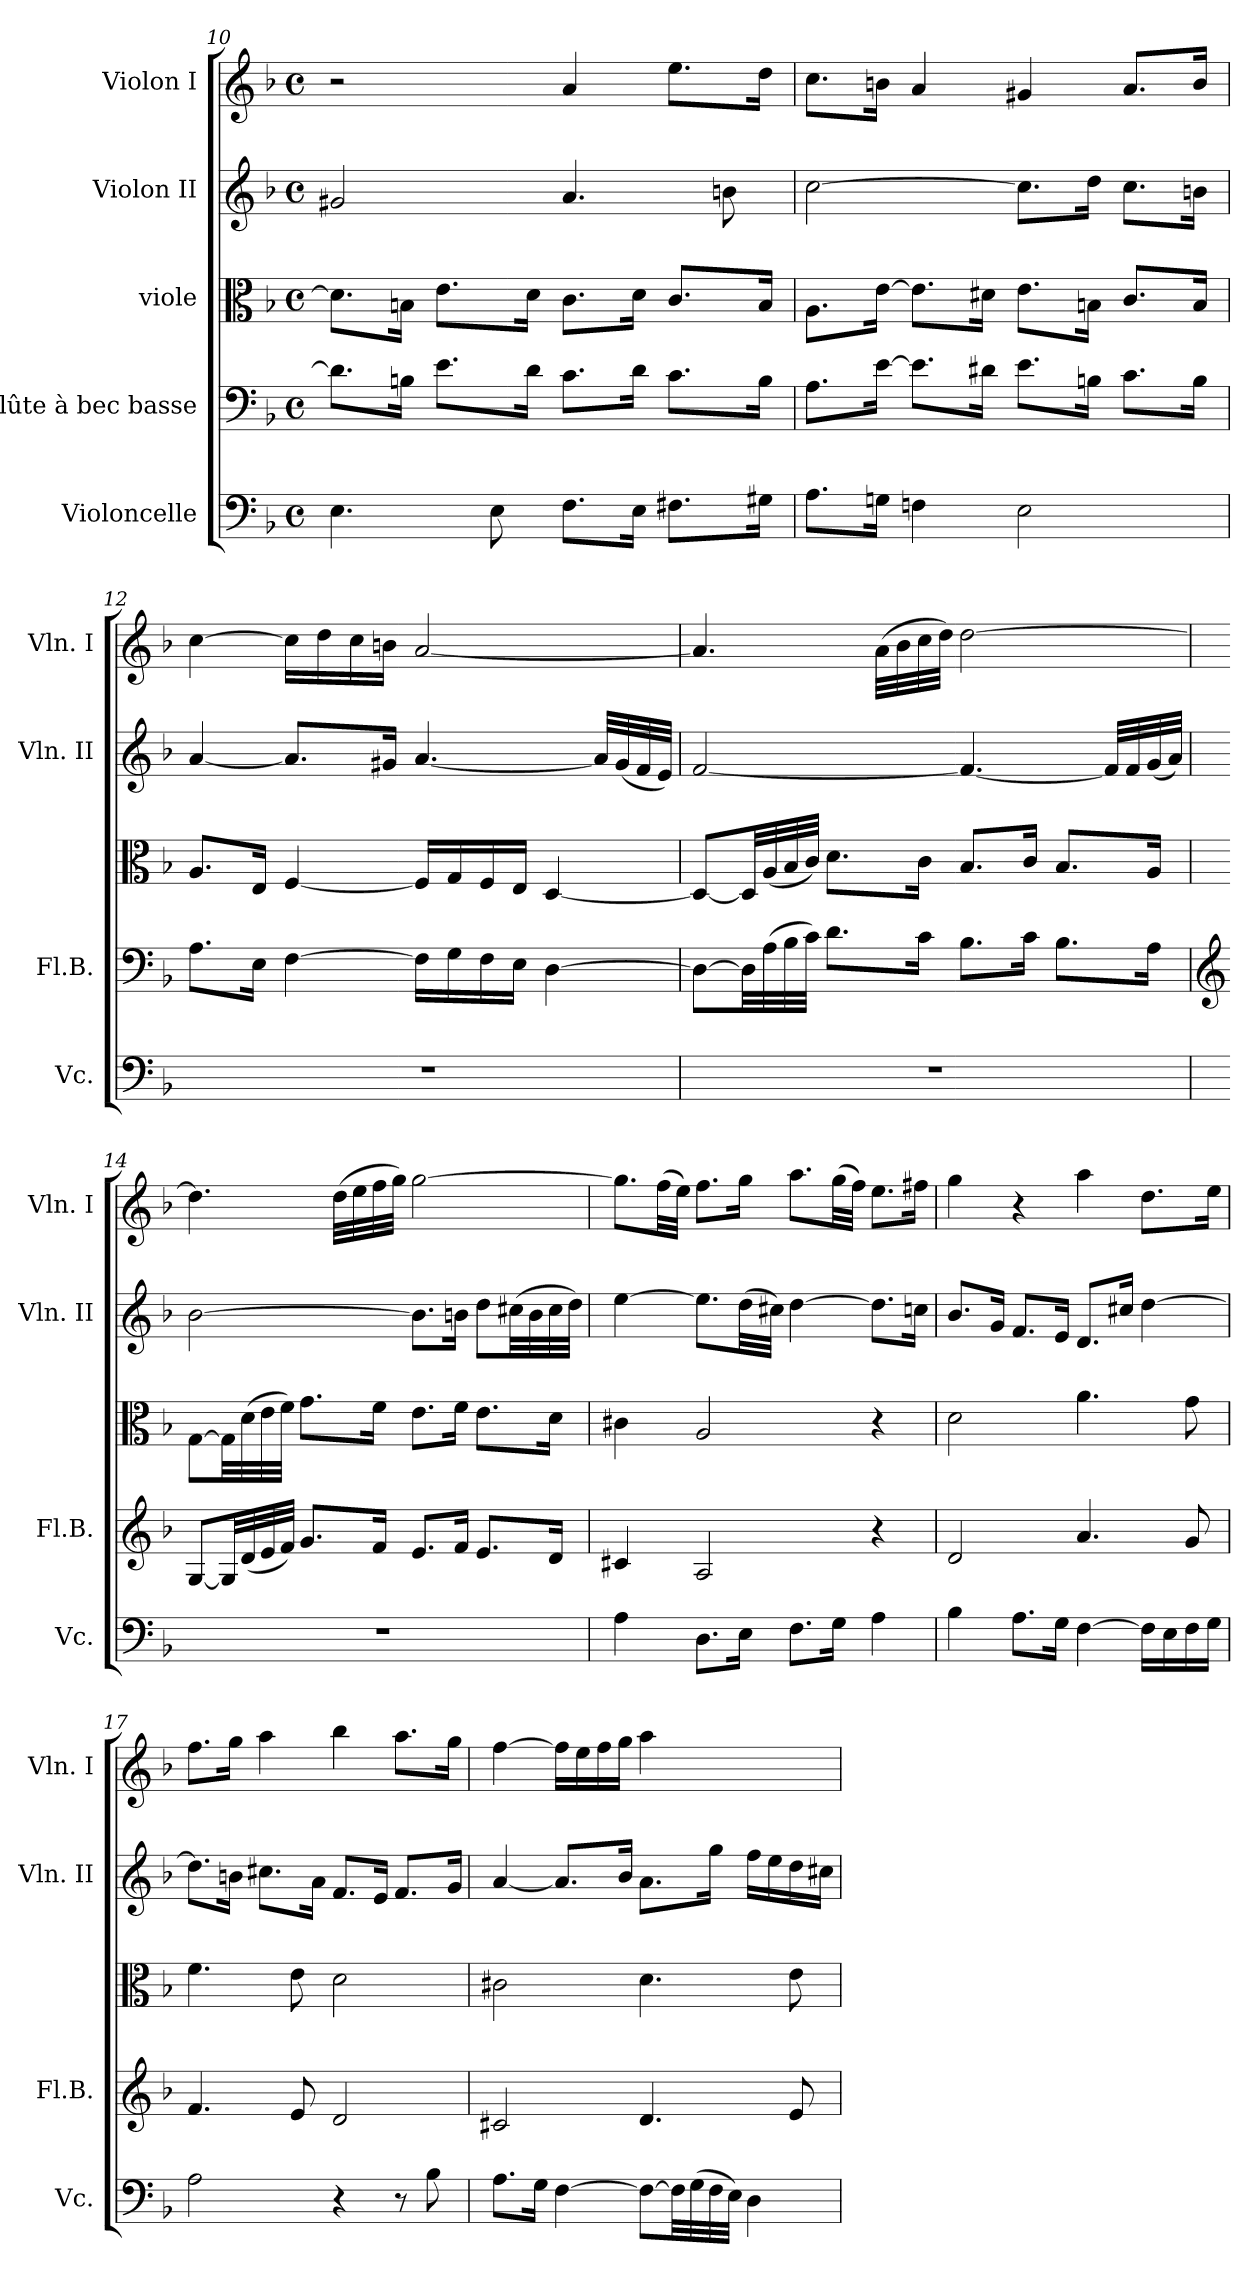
**kern	**kern	**kern	**kern	**kern
*part5	*part4	*part3	*part2	*part1
*staff5	*staff4	*staff3	*staff2	*staff1
*I"Violoncelle	*I"Flûte à bec basse	*I"viole	*I"Violon II	*I"Violon I
*I'Vc.	*I'Fl.B.	*	*I'Vln. II	*I'Vln. I
*clefF4	*clefF4	*clefC3	*clefG2	*clefG2
*	*ITrd-7c-12	*	*	*
*k[b-]	*k[b-]	*k[b-]	*k[b-]	*k[b-]
*d:	*d:	*d:	*d:	*d:
*M4/4	*M4/4	*M4/4	*M4/4	*M4/4
*met(c)	*met(c)	*met(c)	*met(c)	*met(c)
=10	=10	=10	=10	=10
4.E\	8.dd\L]	8.d\L]	2g#X/	2r
.	16bn\Jk	16Bn\Jk	.	.
.	8.ee\L	8.e\L	.	.
8E\	.	.	.	.
.	16dd\Jk	16d\Jk	.	.
8.F\L	8.cc\L	8.c\L	4.a/	4a/
16E\Jk	16dd\Jk	16d\Jk	.	.
8.F#X\L	8.cc\L	8.c/L	.	8.ee\L
.	.	.	8bn\	.
16G#X\Jk	16b\Jk	16B/Jk	.	16dd\Jk
!!LO:LB:g=z
=11	=11	=11	=11	=11
8.A\L	8.a\L	8.A\L	[2cc\	8.cc\L
16Gn\Jk	[16ee\Jk	[16e\Jk	.	16bn\Jk
4Fn\	8.ee\L]	8.e\L]	.	4a/
.	16dd#X\Jk	16d#X\Jk	.	.
2E\	8.ee\L	8.e\L	8.cc\L]	4g#X/
.	16bn\Jk	16Bn\Jk	16dd\Jk	.
.	8.cc\L	8.c/L	8.cc\L	8.a/L
.	16b\Jk	16B/Jk	16bn\Jk	16b/Jk
=12	=12	=12	=12	=12
1r	8.a\L	8.A/L	[4a/	[4cc\
.	16e\Jk	16E/Jk	.	.
.	[4f\	[4F/	8.a/L]	16cc\LL]
.	.	.	.	16dd\
.	.	.	.	16cc\
.	.	.	16g#X/Jk	16bn\JJ
.	16f\LL]	16F/LL]	[4.a/	[2a/
.	16g\	16G/	.	.
.	16f\	16F/	.	.
.	16e\JJ	16E/JJ	.	.
.	[4d\	[4D/	.	.
.	.	.	32a/LLL]	.
.	.	.	(<32g#/	.
.	.	.	32f/	.
.	.	.	32e/JJJ)	.
!!LO:PB:g=z
=13	=13	=13	=13	=13
1r	8d\L_	8D/L_	[2f/	4.a/]
.	32d\LL]	32D/LL]	.	.
.	(>32a\	(<32A/	.	.
.	32b-\	32B-/	.	.
.	32cc\JJJ)	32c/JJJ)	.	.
.	8.dd\L	8.d\L	.	.
.	.	.	.	(>32a\LLL
.	.	.	.	32b-\
.	16cc\Jk	16c\Jk	.	32cc\
.	.	.	.	32dd\JJJ)
.	8.b-\L	8.B-/L	4.f/_	[2dd\
.	16cc\Jk	16c/Jk	.	.
.	8.b-\L	8.B-/L	.	.
.	.	.	32f/LLL]	.
.	.	.	32f/	.
.	16a\Jk	16A/Jk	(<32g/	.
.	.	.	32a/JJJ)	.
=14	=14	=14	=14	=14
*	*clefG2	*	*	*
1r	[8g/L	[8G\L	[2b-\	4.dd\]
.	32g/LL]	32G\LL]	.	.
.	(<32dd/	(>32d\	.	.
.	32ee/	32e\	.	.
.	32ff/JJJ)	32f\JJJ)	.	.
.	8.gg/L	8.g\L	.	.
.	.	.	.	(>32dd\LLL
.	.	.	.	32ee\
.	16ff/Jk	16f\Jk	.	32ff\
.	.	.	.	32gg\JJJ)
.	8.ee/L	8.e\L	8.b-\L]	[2gg\
.	16ff/Jk	16f\Jk	16bn\Jk	.
.	8.ee/L	8.e\L	8dd\L	.
.	.	.	(>32cc#X\LL	.
.	.	.	32b\	.
.	16dd/Jk	16d\Jk	32cc#\	.
.	.	.	32dd\JJJ)	.
!!LO:LB:g=z
=15	=15	=15	=15	=15
4A\	4cc#X/	4c#X\	[4ee\	8.gg\L]
.	.	.	.	(>32ff\LL
.	.	.	.	32ee\JJJ)
8.D\L	2a/	2A/	8.ee\L]	8.ff\L
16E\Jk	.	.	(>32dd\LL	16gg\Jk
.	.	.	32cc#X\JJJ)	.
8.F\L	.	.	[4dd\	8.aa\L
16G\Jk	.	.	.	(>32gg\LL
.	.	.	.	32ff\JJJ)
4A\	4r	4r	8.dd\L]	8.ee\L
.	.	.	16ccn\Jk	16ff#X\Jk
=16	=16	=16	=16	=16
4B-\	2dd/	2d\	8.b-/L	4gg\
.	.	.	16g/Jk	.
8.A\L	.	.	8.f/L	4r
16G\Jk	.	.	16e/Jk	.
[4F\	4.aa/	4.a\	8.d/L	4aa\
.	.	.	16cc#X/Jk	.
16F\LL]	.	.	[4dd\	8.dd\L
16E\	.	.	.	.
16F\	8gg/	8g\	.	.
16G\JJ	.	.	.	16ee\Jk
=17	=17	=17	=17	=17
2A\	4.ff/	4.f\	8.dd\L]	8.ff\L
.	.	.	16bn\Jk	16gg\Jk
.	.	.	8.cc#X\L	4aa\
.	8ee/	8e\	.	.
.	.	.	16a\Jk	.
4r	2dd/	2d\	8.f/L	4bb-\
.	.	.	16e/Jk	.
8r	.	.	8.f/L	8.aa\L
8B-\	.	.	.	.
.	.	.	16g/Jk	16gg\Jk
!!LO:PB:g=z
=18	=18	=18	=18	=18
8.A\L	2cc#X/	2c#X\	[4a/	[4ff\
16G\Jk	.	.	.	.
[4F\	.	.	8.a/L]	16ff\LL]
.	.	.	.	16ee\
.	.	.	.	16ff\
.	.	.	16b-/Jk	16gg\JJ
8F\L_	4.dd/	4.d\	8.a\L	4aa\
32F\LL]	.	.	.	.
(>32G\	.	.	.	.
32F\	.	.	16gg\Jk	.
32E\JJJ)	.	.	.	.
4D\	.	.	16ff\LL	4ryy
.	.	.	16ee\	.
.	8ee/	8e\	16dd\	.
.	.	.	16cc#X\JJ	.
=	=	=	=	=
*-	*-	*-	*-	*-
